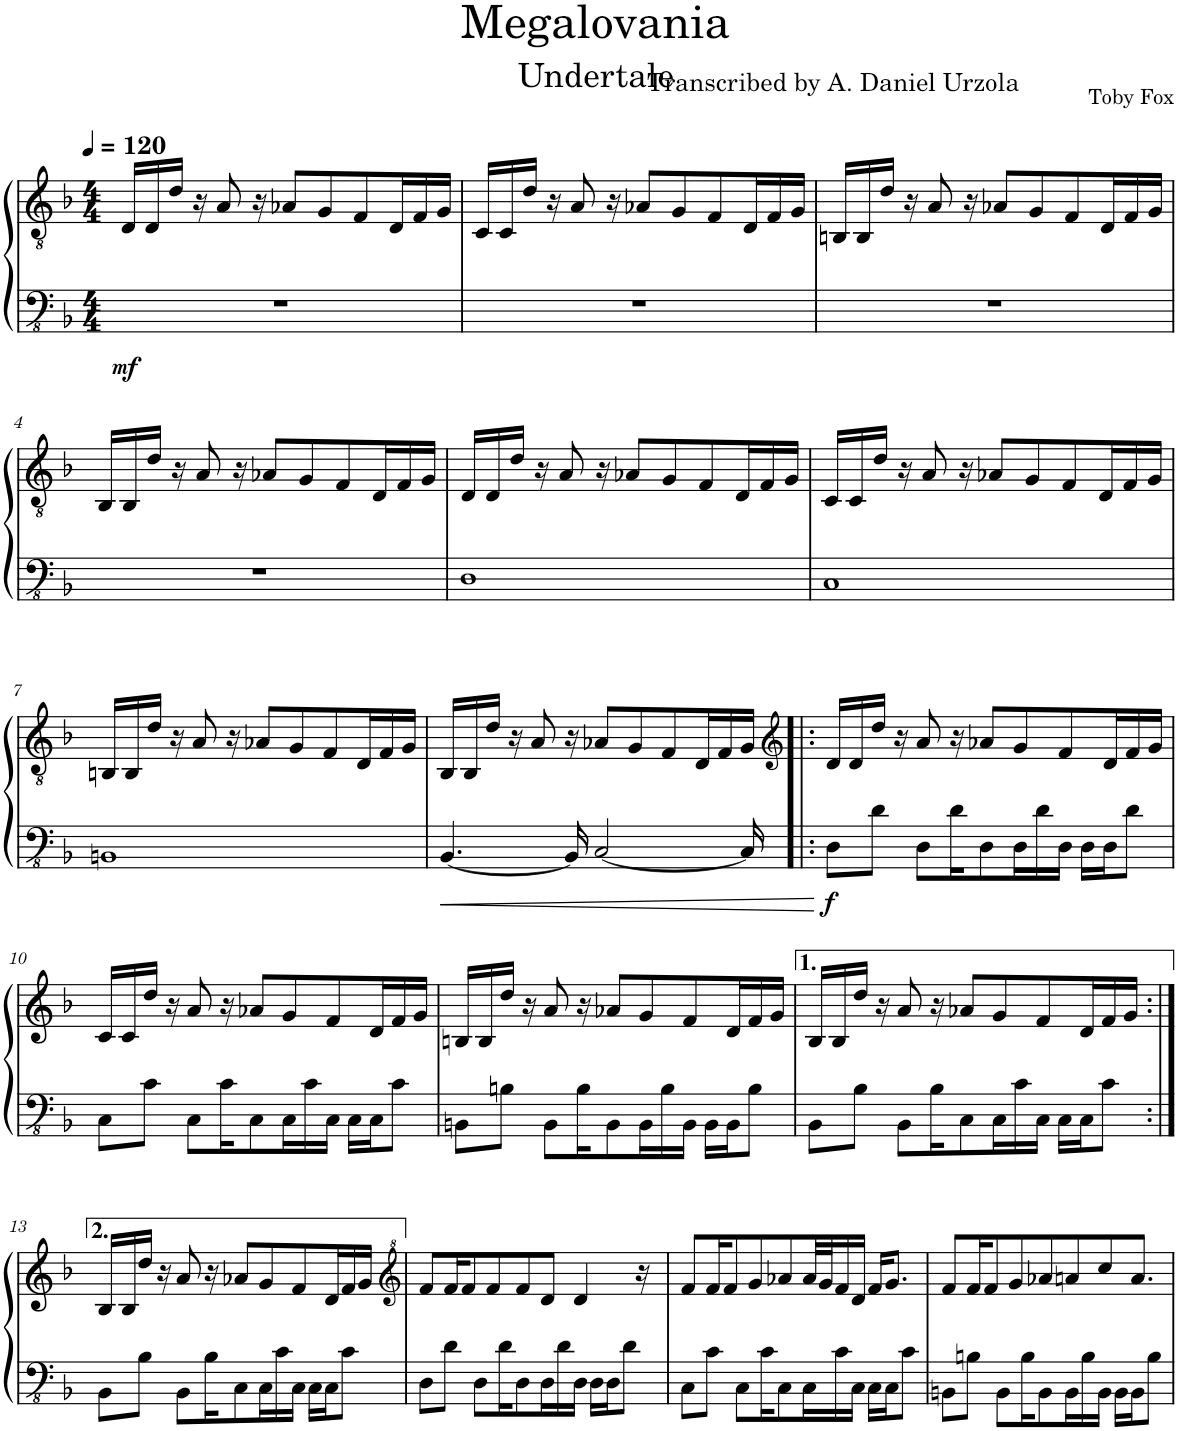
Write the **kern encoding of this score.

**kern	**kern	**dynam
*part1	*part1	*part1
*staff2	*staff1	*staff1/2
*I"Piano	*	*
*I'Pno.	*	*
*clefFv4	*clefGv2	*
*k[b-]	*k[b-]	*
*M4/4	*M4/4	*
*MM120	*MM120	*
=1	=1	=1
!	!	!LO:DY:b=2
1r	16D/LL	mf
.	16D/	.
.	16d/JJ	.
.	16r	.
.	8A/	.
.	16r	.
.	8A-X/L	.
.	8G/	.
.	8F/	.
.	16D/L	.
.	16F/	.
.	16G/JJ	.
=2	=2	=2
1r	16C/LL	.
.	16C/	.
.	16d/JJ	.
.	16r	.
.	8A/	.
.	16r	.
.	8A-X/L	.
.	8G/	.
.	8F/	.
.	16D/L	.
.	16F/	.
.	16G/JJ	.
=3	=3	=3
1r	16BBn/LL	.
.	16BB/	.
.	16d/JJ	.
.	16r	.
.	8A/	.
.	16r	.
.	8A-X/L	.
.	8G/	.
.	8F/	.
.	16D/L	.
.	16F/	.
.	16G/JJ	.
!!LO:LB:g=z
=4	=4	=4
1r	16BB-/LL	.
.	16BB-/	.
.	16d/JJ	.
.	16r	.
.	8A/	.
.	16r	.
.	8A-X/L	.
.	8G/	.
.	8F/	.
.	16D/L	.
.	16F/	.
.	16G/JJ	.
=5	=5	=5
1DD	16D/LL	.
.	16D/	.
.	16d/JJ	.
.	16r	.
.	8A/	.
.	16r	.
.	8A-X/L	.
.	8G/	.
.	8F/	.
.	16D/L	.
.	16F/	.
.	16G/JJ	.
=6	=6	=6
1CC	16C/LL	.
.	16C/	.
.	16d/JJ	.
.	16r	.
.	8A/	.
.	16r	.
.	8A-X/L	.
.	8G/	.
.	8F/	.
.	16D/L	.
.	16F/	.
.	16G/JJ	.
!!LO:LB:g=z
=7	=7	=7
1BBBn	16BBn/LL	.
.	16BB/	.
.	16d/JJ	.
.	16r	.
.	8A/	.
.	16r	.
.	8A-X/L	.
.	8G/	.
.	8F/	.
.	16D/L	.
.	16F/	.
.	16G/JJ	.
=8	=8	=8
[4.BBB-/	16BB-/LL	.
.	16BB-/	.
.	16d/JJ	.
.	16r	.
.	8A/	.
16BBB-/]	16r	.
[2CC/	8A-X/L	.
.	8G/	.
.	8F/	.
.	16D/L	.
.	16F/	.
16CC/]	16G/JJ	.
=9!|:	=9!|:	=9!|:
*	*clefG2	*
!	!	!LO:DY:b=2
8DD\L	16d/LL	f
.	16d/	.
8D\J	16dd/JJ	.
.	16r	.
8DD\L	8a/	.
16D\K	16r	.
8DD\	8a-X/L	.
16DD\L	8g/	.
16D\	.	.
16DD\JJ	8f/	.
16DD\LL	.	.
16DD\J	16d/L	.
8D\J	16f/	.
.	16g/JJ	.
!!LO:LB:g=z
=10	=10	=10
8CC\L	16c/LL	.
.	16c/	.
8C\J	16dd/JJ	.
.	16r	.
8CC\L	8a/	.
16C\K	16r	.
8CC\	8a-X/L	.
16CC\L	8g/	.
16C\	.	.
16CC\JJ	8f/	.
16CC\LL	.	.
16CC\J	16d/L	.
8C\J	16f/	.
.	16g/JJ	.
=11	=11	=11
8BBBn\L	16Bn/LL	.
.	16B/	.
8BBn\J	16dd/JJ	.
.	16r	.
8BBB\L	8a/	.
16BB\K	16r	.
8BBB\	8a-X/L	.
16BBB\L	8g/	.
16BB\	.	.
16BBB\JJ	8f/	.
16BBB\LL	.	.
16BBB\J	16d/L	.
8BB\J	16f/	.
.	16g/JJ	.
=12	=12	=12
8BBB-\L	16B-/LL	.
.	16B-/	.
8BB-\J	16dd/JJ	.
.	16r	.
8BBB-\L	8a/	.
16BB-\K	16r	.
8CC\	8a-X/L	.
16CC\L	8g/	.
16C\	.	.
16CC\JJ	8f/	.
16CC\LL	.	.
16CC\J	16d/L	.
8C\J	16f/	.
.	16g/JJ	.
!!LO:LB:g=z
=13:|!	=13:|!	=13:|!
8BBB-\L	16B-/LL	.
.	16B-/	.
8BB-\J	16dd/JJ	.
.	16r	.
8BBB-\L	8a/	.
16BB-\K	16r	.
8CC\	8a-X/L	.
16CC\L	8g/	.
16C\	.	.
16CC\JJ	8f/	.
16CC\LL	.	.
16CC\J	16d/L	.
8C\J	16f/	.
.	16g/JJ	.
=14	=14	=14
*	*clefG^2	*
8DD\L	8ff/L	.
8D\J	16ff/K	.
.	8ff/	.
8DD\L	.	.
.	8ff/	.
16D\K	.	.
8DD\	8ff/	.
16DD\L	8dd/J	.
16D\	.	.
16DD\JJ	4dd/	.
16DD\LL	.	.
16DD\J	.	.
8D\J	.	.
.	16r	.
=15	=15	=15
8CC\L	8ff/L	.
8C\J	16ff/K	.
.	8ff/	.
8CC\L	.	.
.	8gg/	.
16C\K	.	.
8CC\	8aa-X/	.
16CC\L	32aa-/LL	.
.	32gg/J	.
16C\	16ff/	.
16CC\JJ	16dd/JJ	.
16CC\LL	16ff/KL	.
16CC\J	8.gg/J	.
8C\J	.	.
=16	=16	=16
8BBBn\L	8ff/L	.
8BBn\J	16ff/K	.
.	8ff/	.
8BBB\L	.	.
.	8gg/	.
16BB\K	.	.
8BBB\	8aa-X/	.
16BBB\L	8aan/	.
16BB\	.	.
16BBB\JJ	8ccc/	.
16BBB\LL	.	.
16BBB\J	8.aa/J	.
8BB\J	.	.
=	=	=
*-	*-	*-
